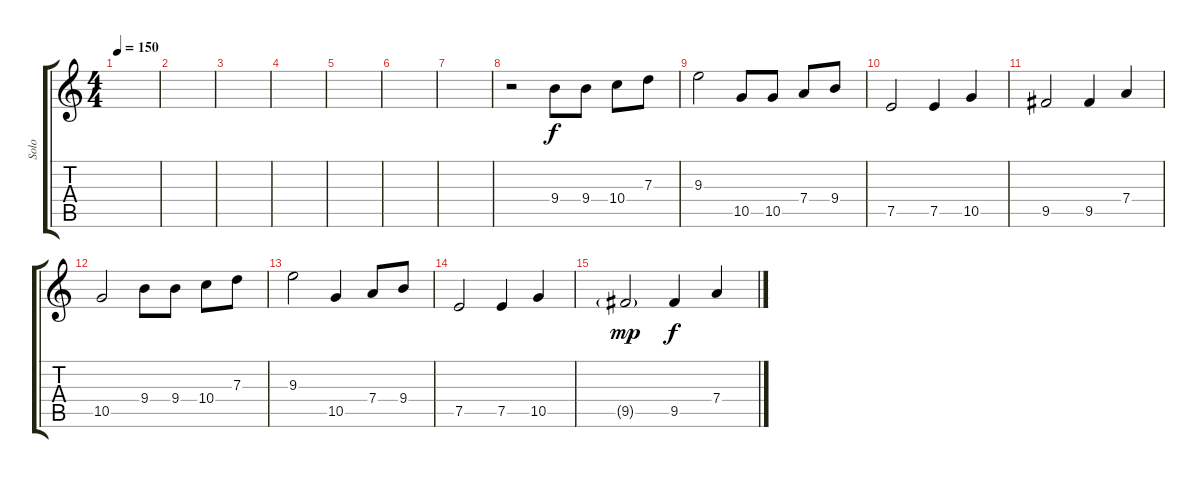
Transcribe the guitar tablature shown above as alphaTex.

\track ("Solo" "Solo") {instrument electricguitarmuted}
\staff {score tabs}
\tuning (E4 B3 G3 D3 A2 E2) {hide}
\ts (4 4)
\tempo 150
\clef g2
\ks c
|
|
|
|
|
|
|
r.2 9.4.8{volume 11} 9.4.8 10.4.8 7.3.8 |
9.3.2 10.5.8 10.5.8 7.4.8 9.4.8 |
7.5.2 7.5.4 10.5.4 |
9.5.2 9.5.4 7.4.4 |
10.5.2 9.4.8 9.4.8 10.4.8 7.3.8 |
9.3.2 10.5.4 7.4.8 9.4.8 |
7.5.2 7.5.4 10.5.4 |
9.5{g}.2{dy mp} 9.5.4{dy f} 7.4.4
